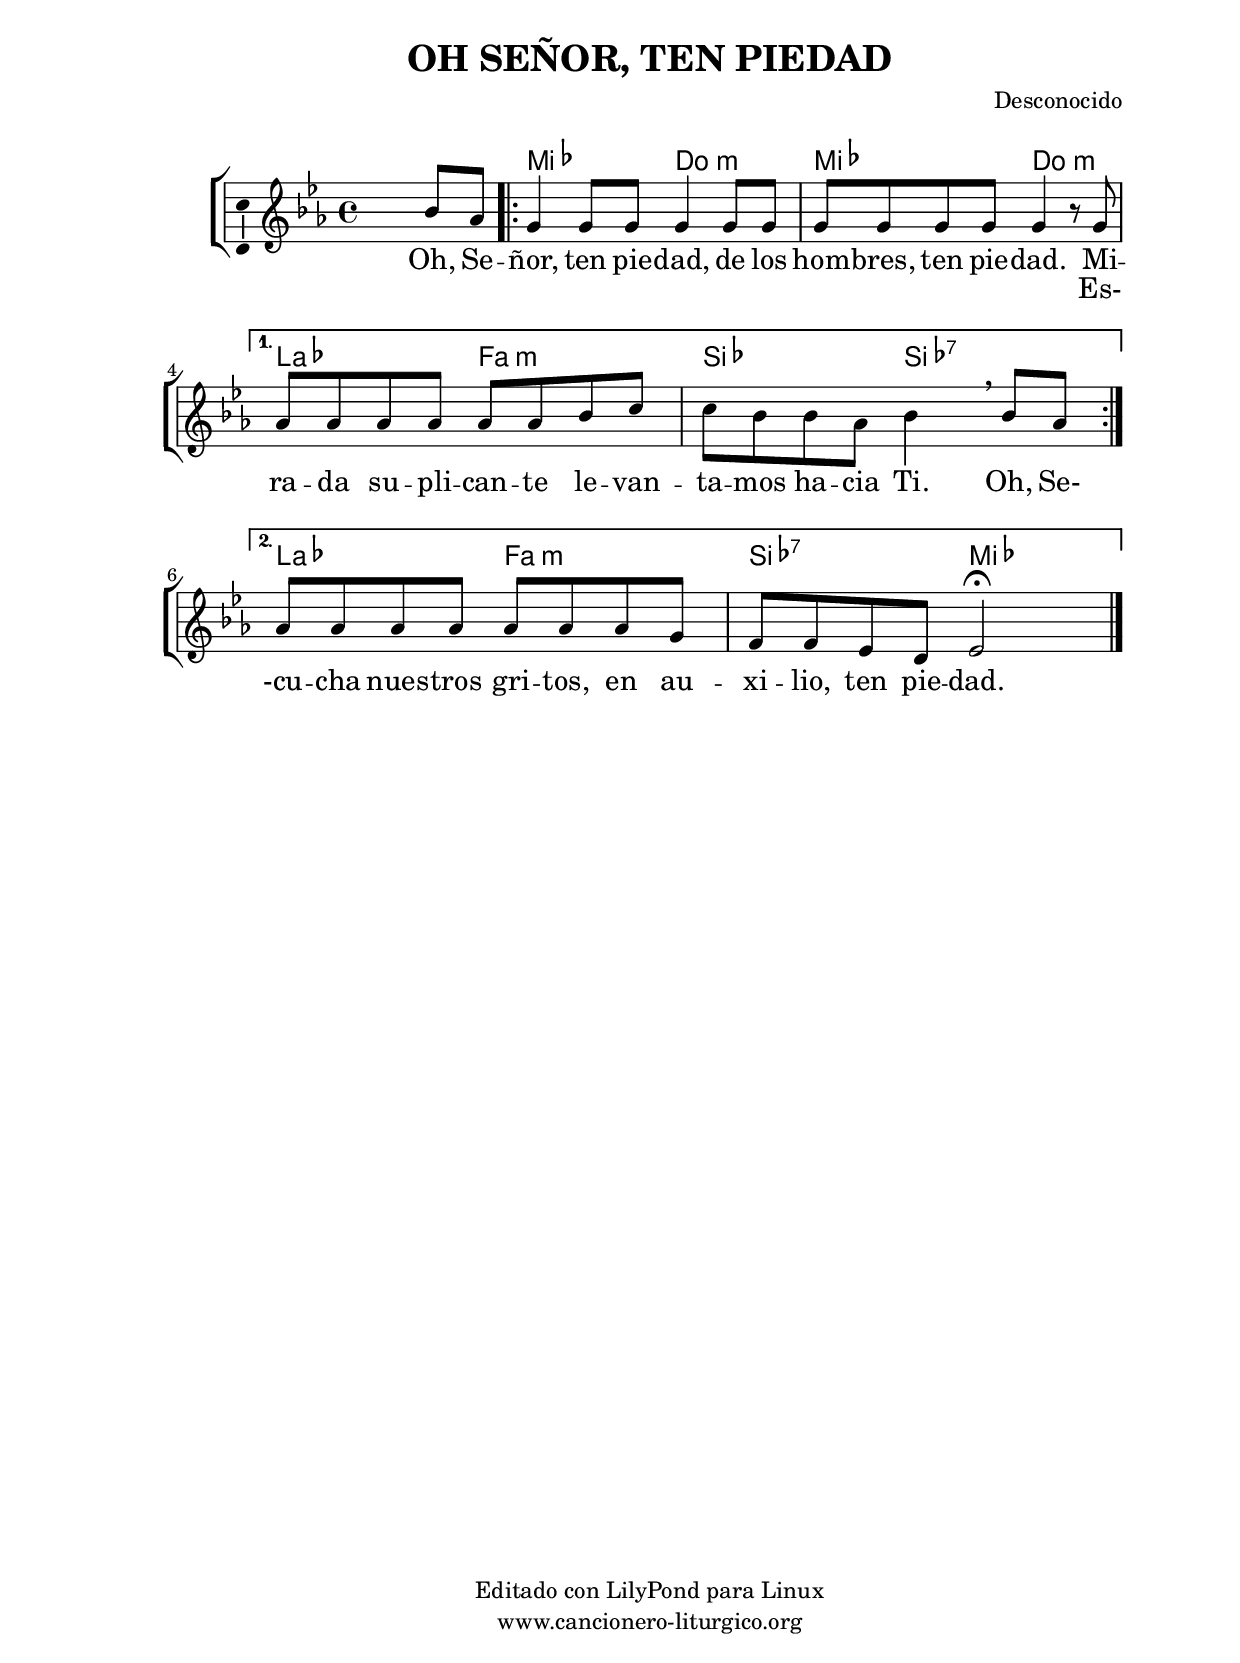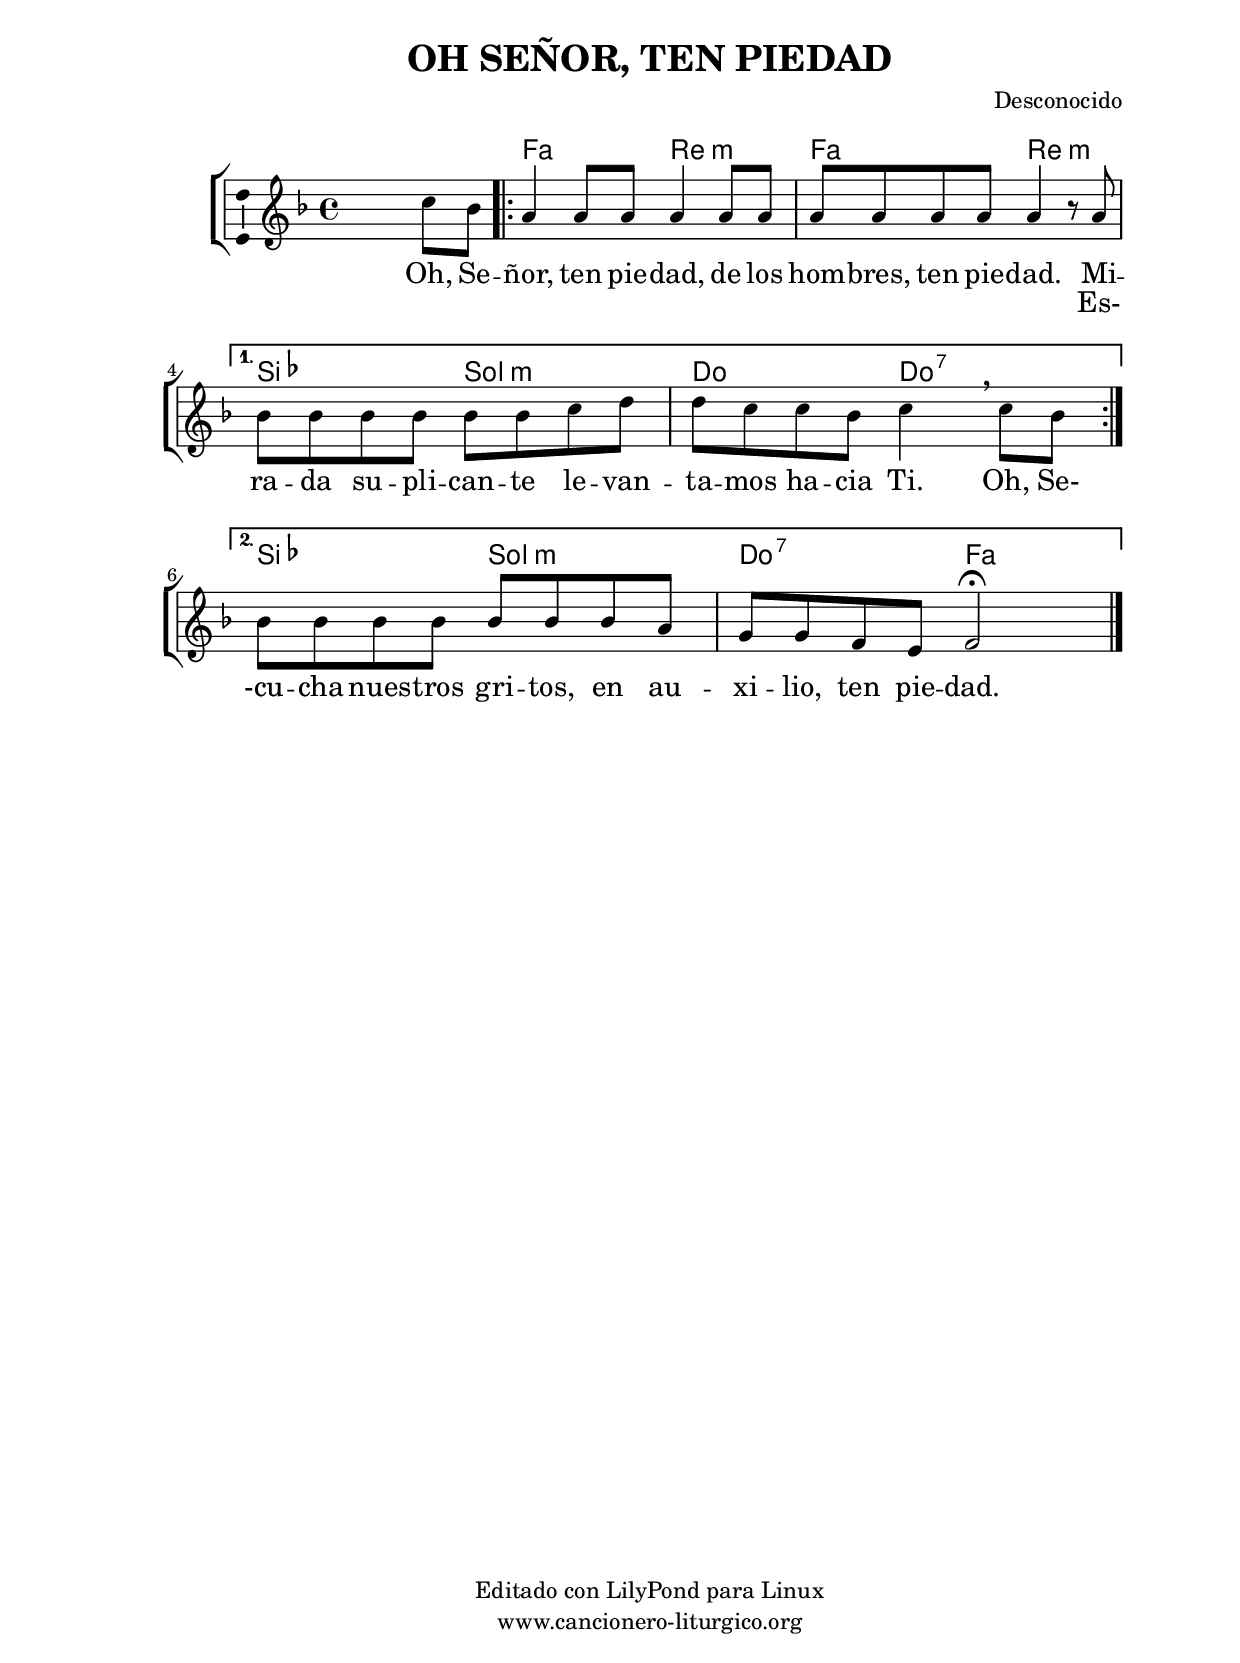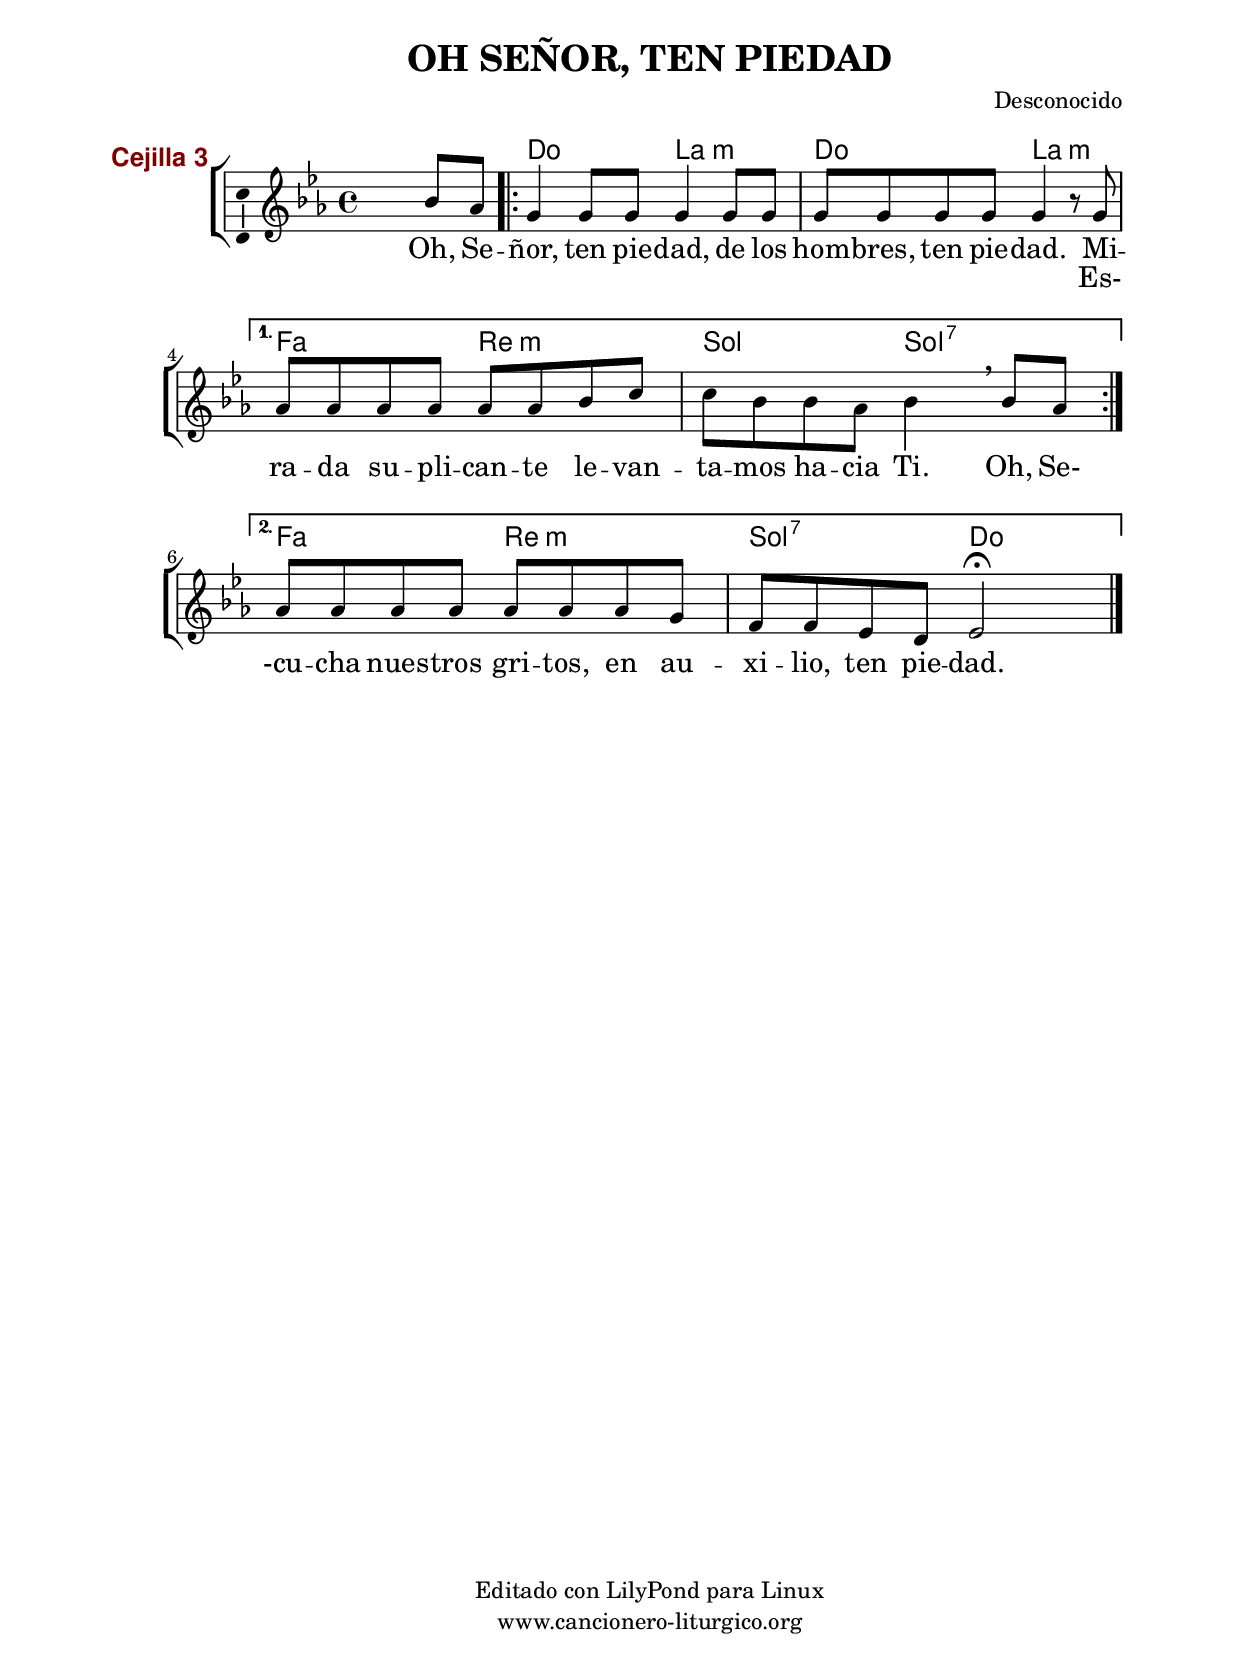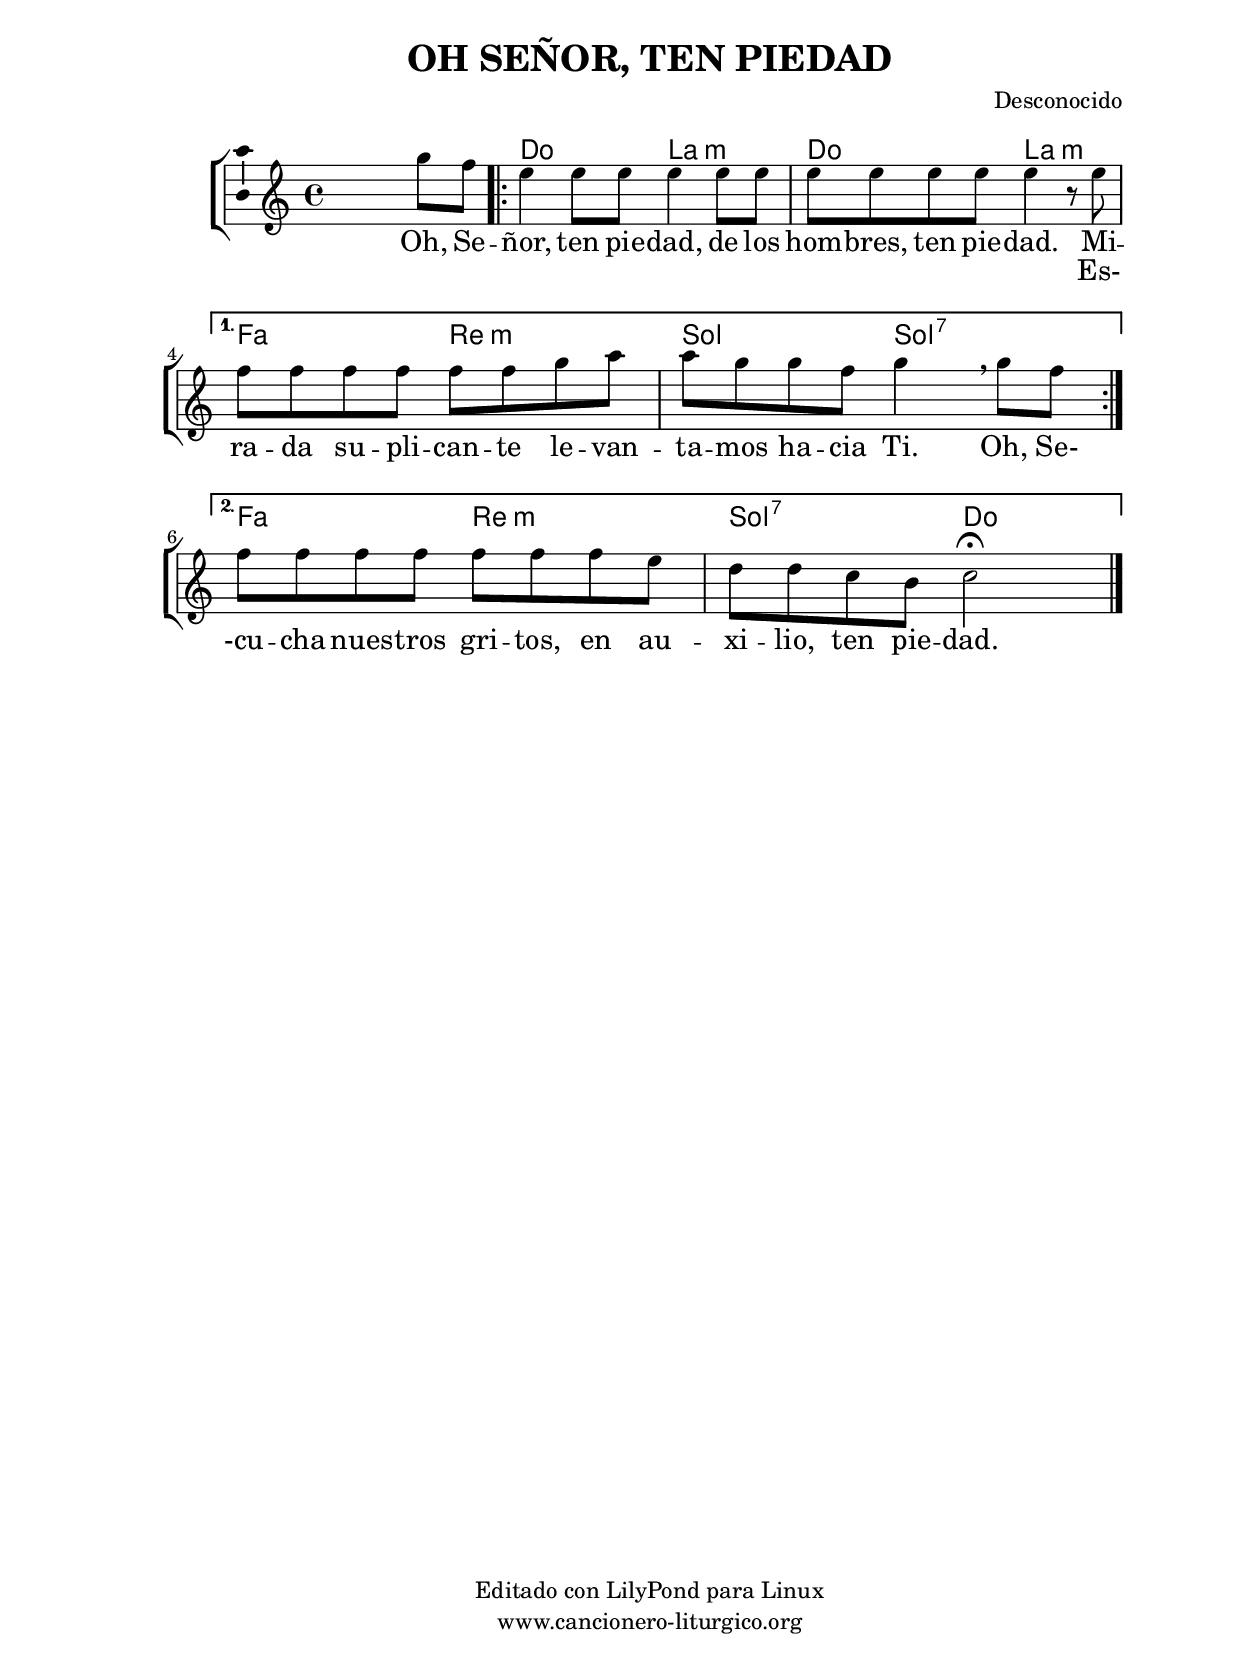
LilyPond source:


italicas=\override LyricText #'font-shape = #'italic

%versión de lilypond para la que se ha escrito esta partitura:
\version "2.16.0"

	%Tamaño papel
	#(set-default-paper-size "a4")
	%Tamaño partitura
	#(set-global-staff-size 20)
	%No responde al pulsar sobre una nota
	#(ly:set-option 'point-and-click #f)

%parámetros del encabezamiento:
\header {
	title = "OH SEÑOR, TEN PIEDAD"
	subtitle = ""
	composer = "Desconocido"
	poet = ""
%	meter = "Tono original: Re M"
	arranger = ""
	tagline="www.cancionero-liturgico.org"
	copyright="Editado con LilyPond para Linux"
	tiempo = ""
	usos = "Kyrie"
	letra = ""
	}

%parámetros asociados al papel:
\paper  {
	oddHeaderMarkup = \markup {\fill-line { \on-the-fly #not-first-page \fromproperty #'header:title \on-the-fly #not-first-page \fromproperty #'header:composer }}
	evenHeaderMarkup = \markup {\fill-line { \fromproperty #'header:composer \fromproperty #'header:title }}
	#(set-paper-size "a4")
	print-page-number = ##f
	first-page-number = 1
	print-first-page-number = ##f
%	head-separation = 3.0 \cm
	top-margin = 2.0 \cm
	bottom-margin = 0.5\cm
%%%	bottom-margin = -1.0\cm
	left-margin = 3.0 \cm
	line-width = 16.0 \cm 
	indent = 8\mm
	interscoreline = 2.\mm
	between-system-space = 15\mm
%	para que las partituras no llenen la hoja:
	ragged-bottom = ##t
%	idem para la última hoja:
	ragged-last-bottom = ##f
%	para que las partituras llenen el ancho del papel:
	ragged-last = ##f
	after-title-space = 2.5 \cm
%page-count=1
%system-count=8

	%Flexible Vertical Spacing
%	markup-markup-spacing =
%	#'((basic-distance . 15) (minimum-distance . 15) (padding . 3))
	markup-system-spacing =
	#'((basic-distance . 15) (minimum-distance . 15) (padding . 3))
	system-system-spacing =
	#'((basic-distance . 15) (minimum-distance . 15) (padding . 3))
	score-system-spacing =
	#'((basic-distance . 15) (minimum-distance . 15) (padding . 5))
%	top-system-spacing = % header
%	#'((basic-distance . 8) (minimum-distance . 0) (padding . 0))
%	top-markup-spacing =
%	#'((basic-distance . 20) (minimum-distance . 20) (padding . 0))
	last-bottom-spacing = % footer
	#'((basic-distance . 5) (minimum-distance . 5) (padding . 0))
%	score-markup-spacing =
%	#'((basic-distance . 16) (minimum-distance . 13) (padding . 0))

	}


%parámetros que afectan a toda la partitura:
global =  {
	%clave de sol (G):
	\clef G
	%armadura:
	\transpose d ees
	\key d \major
	\tempo 4=100
	\set Score.tempoHideNote = ##t
	}


acordes = {
	\italianChords
	\chordmode {
	\transpose d ees
{

s1
\repeat volta 2 {
d2 b:m d b:m
}
\alternative {
{
g2 e:m a a:7
}
{
g2 e:m a:7 d
}
}

	}
	}
}



melodia = 
	\transpose d ees
{
\time 4/4

\relative c''{

s2 s4 a8 g
\repeat volta 2 {
fis4 fis8 fis fis4 fis8 fis
fis8 fis fis fis fis4 r8 fis8
}
\alternative {
{
g8 g g g g g a b
b8 a a g a4 \breathe a8 g
}
{
g8 g g g g g g fis
e8 e d cis d2 \fermata
}
}

\bar "|."

}
}


texto = \lyricmode {
Oh, Se -- ñor, ten pie -- dad,
de los hom -- bres, ten pie -- dad.
Mi -- ra -- da su -- pli -- can -- te
le -- van -- ta -- mos ha -- cia Ti.
Oh, Se-
-cu -- cha nues -- tros gri -- tos,
en au -- xi -- lio, ten pie -- dad.
}

textodos = \lyricmode {
\skip1 \skip1 \skip1 \skip1
\skip1 \skip1 \skip1 \skip1
\skip1 \skip1 \skip1 \skip1
\skip1
Es-
}


acordesStaff = \context ChordNames = acordesStaff <<
	\set chordChanges = ##t
	\acordes
	>>


%%%%%%%%%%%%%%%%%%%%%%%%%%%%%%%%%%% CEJILLA %%%%%%%%%%%%%%%%%%%%%%%%%%%%%%%%%%%
acordescejilla = {
%%%	\override ChordNames.ChordName #'font-size = #-1
%%%	\override ChordNames.ChordName #'font-series = #'bold
	\transpose ees c {
		\acordes
		}
	}

acordescejillaStaff = \context ChordNames = acordescejillaStaff <<
	\set Staff.instrumentName = \markup \with-color #darkred \larger \bold \sans "Cejilla 3"
	\set chordChanges = ##t
	\acordescejilla
	>>
%%%%%%%%%%%%%%%%%%%%%%%%%%%%%%%%%%% CEJILLA %%%%%%%%%%%%%%%%%%%%%%%%%%%%%%%%%%%


vozStaff = \context Voice = vozStaff
\with {\consists "Ambitus_engraver"}
<<
%	\set Staff.instrumentName = ""
%	\set Staff.shortInstrumentName = ""
%	\set Staff.midiInstrument = #"clarinet"
%	\set Staff.midiInstrument = #"cello"
	\set Staff.midiInstrument = #"flute"
%	\set Staff.midiInstrument = #"electric guitar (jazz)"
%	\set Staff.midiInstrument = #"english horn"
%	\set Staff.midiInstrument = #"violin"
%	\set Staff.midiInstrument = #"glockenspiel"
	\set Staff.midiMinimumVolume = #0.7
	\set Staff.midiMaximumVolume = #0.9
	\global
	\melodia
	>>


textoStaff = \context Lyrics = textoStaff <<
	\lyricsto vozStaff \texto
	>>

textodosStaff = \context Lyrics = textodosStaff <<
	\lyricsto vozStaff \textodos
	>>


\book {
	\score {
		\context ChoirStaff {
			\override StaffGroup.SystemStartBracket #'collapse-height = #1
			\override Score.SystemStartBar #'collapse-height = #1
			<<
			\acordesStaff
			\vozStaff
			\textoStaff
			\textodosStaff
			>>
			}
		\layout {
	    		\context {
				\Lyrics
				\override LyricText #'font-size = #2
				}
	   		 \context {
				\Score
				\override StaffSymbol #'staff-space = #(magstep +3)
				}
			}
		}
	\score {
		\unfoldRepeats
		\context ChoirStaff {
			<<
			\acordesStaff
			\vozStaff
			>>
			}
		\midi {
	  		\context {
	  			\Score
				tempoWholesPerMinute = #(ly:make-moment 70 4)
				}
			}
		}
	}


%Partitura para guitarra
#(define output-suffix "G")
\book {
	\score {
		\context ChoirStaff {
			\override StaffGroup.SystemStartBracket #'collapse-height = #1
			\override Score.SystemStartBar #'collapse-height = #1
			<<
			\acordescejillaStaff
			\vozStaff
			\textoStaff
			\textodosStaff
			>>
			}
		\layout {
%%%%%%%%%%%%%%%%%%%%%%%%%%%%%%%%%%% CEJILLA %%%%%%%%%%%%%%%%%%%%%%%%%%%%%%%%%%%
			\context {
				\ChordNames \consists Instrument_name_engraver
				}
%%%%%%%%%%%%%%%%%%%%%%%%%%%%%%%%%%% CEJILLA %%%%%%%%%%%%%%%%%%%%%%%%%%%%%%%%%%%
	    		\context {
				\Lyrics
				\override LyricText #'font-size = #2
				}
	   		 \context {
				\Score
				\override StaffSymbol #'staff-space = #(magstep +3)
				}
			}
		}
	}


#(define output-suffix "C")
\book {
	\score {
		\context ChoirStaff {
			\override StaffGroup.SystemStartBracket #'collapse-height = #1
			\override Score.SystemStartBar #'collapse-height = #1
\transpose c d
			<<
			\acordesStaff
			\vozStaff
			\textoStaff
			\textodosStaff
			>>
			}
		\layout {
	    		\context {
				\Lyrics
				\override LyricText #'font-size = #2
				}
	   		 \context {
				\Score
				\override StaffSymbol #'staff-space = #(magstep +3)
				}
			}
		}
	}


#(define output-suffix "S")
\book {
	\score {
		\context ChoirStaff {
			\override StaffGroup.SystemStartBracket #'collapse-height = #1
			\override Score.SystemStartBar #'collapse-height = #1
\transpose c a
			<<
			\acordesStaff
			\vozStaff
			\textoStaff
			\textodosStaff
			>>
			}
		\layout {
	    		\context {
				\Lyrics
				\override LyricText #'font-size = #2
				}
	   		 \context {
				\Score
				\override StaffSymbol #'staff-space = #(magstep +3)
				}
			}
		}
	}


